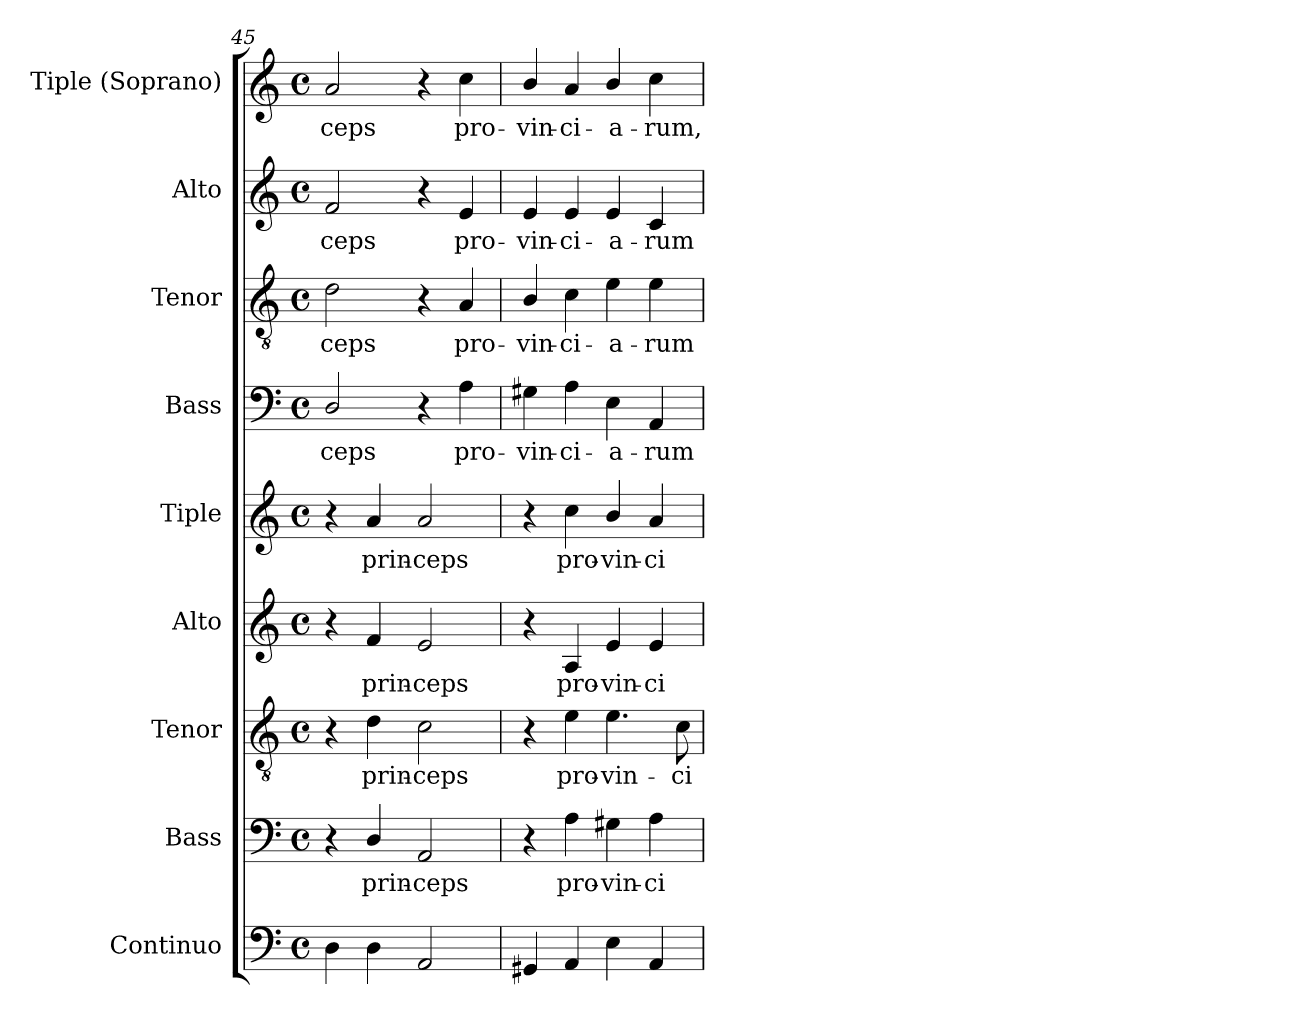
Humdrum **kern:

**kern	**kern	**text	**kern	**text	**kern	**text	**kern	**text	**kern	**text	**kern	**text	**kern	**text	**kern	**text
*part9	*part8	*part8	*part7	*part7	*part6	*part6	*part5	*part5	*part4	*part4	*part3	*part3	*part2	*part2	*part1	*part1
*staff9	*staff8	*staff8	*staff7	*staff7	*staff6	*staff6	*staff5	*staff5	*staff4	*staff4	*staff3	*staff3	*staff2	*staff2	*staff1	*staff1
*I"Continuo	*I"Bass	*	*I"Tenor	*	*I"Alto	*	*I"Tiple	*	*I"Bass	*	*I"Tenor	*	*I"Alto	*	*I"Tiple (Soprano)	*
*I'Cont.	*I'B.	*	*I'T.	*	*I'A.	*	*	*	*I'B.	*	*I'T.	*	*I'A.	*	*I'S.	*
*clefF4	*clefF4	*	*clefGv2	*	*clefG2	*	*clefG2	*	*clefF4	*	*clefGv2	*	*clefG2	*	*clefG2	*
*	*	*	*ITrd7c12	*	*	*	*	*	*	*	*ITrd7c12	*	*	*	*	*
*k[]	*k[]	*	*k[]	*	*k[]	*	*k[]	*	*k[]	*	*k[]	*	*k[]	*	*k[]	*
*C:	*C:	*	*C:	*	*C:	*	*C:	*	*C:	*	*C:	*	*C:	*	*C:	*
*M4/4	*M4/4	*	*M4/4	*	*M4/4	*	*M4/4	*	*M4/4	*	*M4/4	*	*M4/4	*	*M4/4	*
*met(c)	*met(c)	*	*met(c)	*	*met(c)	*	*met(c)	*	*met(c)	*	*met(c)	*	*met(c)	*	*met(c)	*
=45	=45	=45	=45	=45	=45	=45	=45	=45	=45	=45	=45	=45	=45	=45	=45	=45
!	!	!	!	!	!	!	!	!	!	!LO:LY:b:color=#000000	!	!	!	!	!	!
!	!	!	!	!	!	!	!	!	!	!	!	!LO:LY:b:color=#000000	!	!	!	!
!	!	!	!	!	!	!	!	!	!	!	!	!	!	!LO:LY:b:color=#000000	!	!
!	!	!	!	!	!	!	!	!	!	!	!	!	!	!	!	!LO:LY:b:color=#000000
4Di\	4r	.	4r	.	4r	.	4r	.	2Di/	-ceps	2Di\	-ceps	2fi/	-ceps	2ai/	-ceps
!	!	!LO:LY:b:color=#000000	!	!	!	!	!	!	!	!	!	!	!	!	!	!
!	!	!	!	!LO:LY:b:color=#000000	!	!	!	!	!	!	!	!	!	!	!	!
!	!	!	!	!	!	!LO:LY:b:color=#000000	!	!	!	!	!	!	!	!	!	!
!	!	!	!	!	!	!	!	!LO:LY:b:color=#000000	!	!	!	!	!	!	!	!
4Di\	4Di/	prin-	4Di\	prin-	4fi/	prin-	4ai/	prin-	.	.	.	.	.	.	.	.
!	!	!LO:LY:b:color=#000000	!	!	!	!	!	!	!	!	!	!	!	!	!	!
!	!	!	!	!LO:LY:b:color=#000000	!	!	!	!	!	!	!	!	!	!	!	!
!	!	!	!	!	!	!LO:LY:b:color=#000000	!	!	!	!	!	!	!	!	!	!
!	!	!	!	!	!	!	!	!LO:LY:b:color=#000000	!	!	!	!	!	!	!	!
2AAi/	2AAi/	-ceps	2Ci\	-ceps	2ei/	-ceps	2ai/	-ceps	4r	.	4r	.	4r	.	4r	.
!	!	!	!	!	!	!	!	!	!	!LO:LY:b:color=#000000	!	!	!	!	!	!
!	!	!	!	!	!	!	!	!	!	!	!	!LO:LY:b:color=#000000	!	!	!	!
!	!	!	!	!	!	!	!	!	!	!	!	!	!	!LO:LY:b:color=#000000	!	!
!	!	!	!	!	!	!	!	!	!	!	!	!	!	!	!	!LO:LY:b:color=#000000
.	.	.	.	.	.	.	.	.	4Ai\	pro-	4AAi/	pro-	4ei/	pro-	4cci\	pro-
!!LO:LB:g=z
=46	=46	=46	=46	=46	=46	=46	=46	=46	=46	=46	=46	=46	=46	=46	=46	=46
!	!	!	!	!	!	!	!	!	!	!LO:LY:b:color=#000000	!	!	!	!	!	!
!	!	!	!	!	!	!	!	!	!	!	!	!LO:LY:b:color=#000000	!	!	!	!
!	!	!	!	!	!	!	!	!	!	!	!	!	!	!LO:LY:b:color=#000000	!	!
!	!	!	!	!	!	!	!	!	!	!	!	!	!	!	!	!LO:LY:b:color=#000000
4GG#Xi/	4r	.	4r	.	4r	.	4r	.	4G#Xi\	-vin-	4BBi/	-vin-	4ei/	-vin-	4bi/	-vin-
!	!	!LO:LY:b:color=#000000	!	!	!	!	!	!	!	!	!	!	!	!	!	!
!	!	!	!	!LO:LY:b:color=#000000	!	!	!	!	!	!	!	!	!	!	!	!
!	!	!	!	!	!	!LO:LY:b:color=#000000	!	!	!	!	!	!	!	!	!	!
!	!	!	!	!	!	!	!	!LO:LY:b:color=#000000	!	!	!	!	!	!	!	!
!	!	!	!	!	!	!	!	!	!	!LO:LY:b:color=#000000	!	!	!	!	!	!
!	!	!	!	!	!	!	!	!	!	!	!	!LO:LY:b:color=#000000	!	!	!	!
!	!	!	!	!	!	!	!	!	!	!	!	!	!	!LO:LY:b:color=#000000	!	!
!	!	!	!	!	!	!	!	!	!	!	!	!	!	!	!	!LO:LY:b:color=#000000
4AAi/	4Ai\	pro-	4Ei\	pro-	4Ai/	pro-	4cci\	pro-	4Ai\	-ci-	4Ci\	-ci-	4ei/	-ci-	4ai/	-ci-
!	!	!LO:LY:b:color=#000000	!	!	!	!	!	!	!	!	!	!	!	!	!	!
!	!	!	!	!LO:LY:b:color=#000000	!	!	!	!	!	!	!	!	!	!	!	!
!	!	!	!	!	!	!LO:LY:b:color=#000000	!	!	!	!	!	!	!	!	!	!
!	!	!	!	!	!	!	!	!LO:LY:b:color=#000000	!	!	!	!	!	!	!	!
!	!	!	!	!	!	!	!	!	!	!LO:LY:b:color=#000000	!	!	!	!	!	!
!	!	!	!	!	!	!	!	!	!	!	!	!LO:LY:b:color=#000000	!	!	!	!
!	!	!	!	!	!	!	!	!	!	!	!	!	!	!LO:LY:b:color=#000000	!	!
!	!	!	!	!	!	!	!	!	!	!	!	!	!	!	!	!LO:LY:b:color=#000000
4Ei\	4G#Xi\	-vin-	4.Ei\	-vin-	4ei/	-vin-	4bi/	-vin-	4Ei\	-a-	4Ei\	-a-	4ei/	-a-	4bi/	-a-
!	!	!LO:LY:b:color=#000000	!	!	!	!	!	!	!	!	!	!	!	!	!	!
!	!	!	!	!	!	!LO:LY:b:color=#000000	!	!	!	!	!	!	!	!	!	!
!	!	!	!	!	!	!	!	!LO:LY:b:color=#000000	!	!	!	!	!	!	!	!
!	!	!	!	!	!	!	!	!	!	!LO:LY:b:color=#000000	!	!	!	!	!	!
!	!	!	!	!	!	!	!	!	!	!	!	!LO:LY:b:color=#000000	!	!	!	!
!	!	!	!	!	!	!	!	!	!	!	!	!	!	!LO:LY:b:color=#000000	!	!
!	!	!	!	!	!	!	!	!	!	!	!	!	!	!	!	!LO:LY:b:color=#000000
4AAi/	4Ai\	-ci-	.	.	4ei/	-ci-	4ai/	-ci-	4AAi/	-rum	4Ei\	-rum	4ci/	-rum	4cci\	-rum,
!	!	!	!	!LO:LY:b:color=#000000	!	!	!	!	!	!	!	!	!	!	!	!
.	.	.	8Ci\	-ci-	.	.	.	.	.	.	.	.	.	.	.	.
=	=	=	=	=	=	=	=	=	=	=	=	=	=	=	=	=
*-	*-	*-	*-	*-	*-	*-	*-	*-	*-	*-	*-	*-	*-	*-	*-	*-
